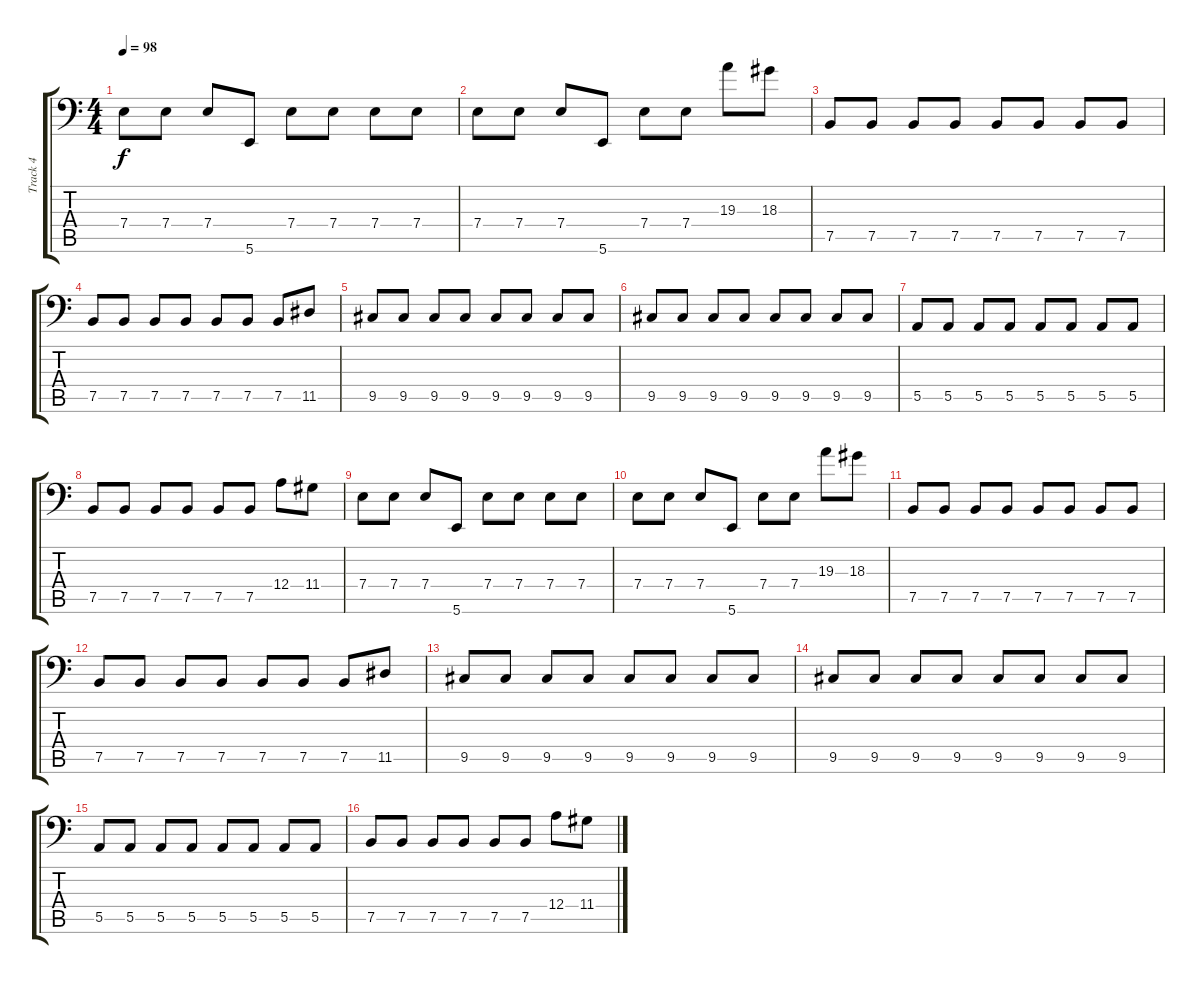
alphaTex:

\track ("Track 4" "Track 4") {instrument electricbasspick}
\staff {score tabs}
\tuning (C3 G2 D2 A1 E1 B0) {hide}
\ts (4 4)
\tempo 98
\clef f4
\ks c
7.4.8{dy f} 7.4.8 7.4.8 5.6.8 7.4.8 7.4.8 7.4.8 7.4.8 |
7.4.8 7.4.8 7.4.8 5.6.8 7.4.8 7.4.8 19.3.8 18.3.8 |
7.5.8 7.5.8 7.5.8 7.5.8 7.5.8 7.5.8 7.5.8 7.5.8 |
7.5.8 7.5.8 7.5.8 7.5.8 7.5.8 7.5.8 7.5.8 11.5.8 |
9.5.8 9.5.8 9.5.8 9.5.8 9.5.8 9.5.8 9.5.8 9.5.8 |
9.5.8 9.5.8 9.5.8 9.5.8 9.5.8 9.5.8 9.5.8 9.5.8 |
5.5.8 5.5.8 5.5.8 5.5.8 5.5.8 5.5.8 5.5.8 5.5.8 |
7.5.8 7.5.8 7.5.8 7.5.8 7.5.8 7.5.8 12.4.8 11.4.8 |
7.4.8 7.4.8 7.4.8 5.6.8 7.4.8 7.4.8 7.4.8 7.4.8 |
7.4.8 7.4.8 7.4.8 5.6.8 7.4.8 7.4.8 19.3.8 18.3.8 |
7.5.8 7.5.8 7.5.8 7.5.8 7.5.8 7.5.8 7.5.8 7.5.8 |
7.5.8 7.5.8 7.5.8 7.5.8 7.5.8 7.5.8 7.5.8 11.5.8 |
9.5.8 9.5.8 9.5.8 9.5.8 9.5.8 9.5.8 9.5.8 9.5.8 |
9.5.8 9.5.8 9.5.8 9.5.8 9.5.8 9.5.8 9.5.8 9.5.8 |
5.5.8 5.5.8 5.5.8 5.5.8 5.5.8 5.5.8 5.5.8 5.5.8 |
7.5.8 7.5.8 7.5.8 7.5.8 7.5.8 7.5.8 12.4.8 11.4.8
